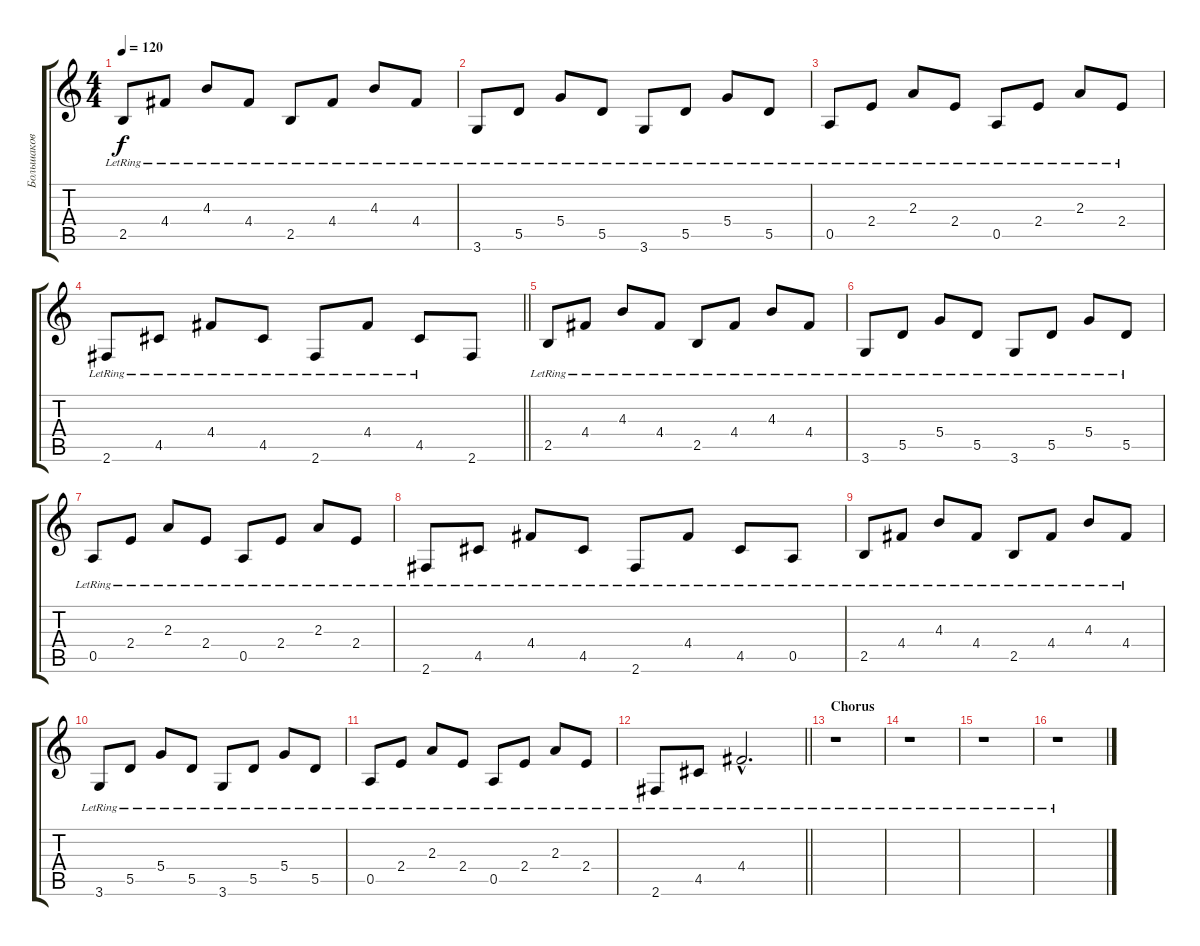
\track ("Большаков Михаил  ( Электро гитара )" "Большаков ") {instrument electricguitarjazz}
\staff {score tabs}
\tuning (E4 B3 G3 D3 A2 E2) {hide}
\ts (4 4)
\tempo 120
\clef g2
\ks c
2.5{lr}.8{dy f} 4.4{lr}.8 4.3{lr}.8 4.4{lr}.8 2.5{lr}.8 4.4{lr}.8 4.3{lr}.8 4.4{lr}.8 |
3.6{lr}.8 5.5{lr}.8 5.4{lr}.8 5.5{lr}.8 3.6{lr}.8 5.5{lr}.8 5.4{lr}.8 5.5{lr}.8 |
0.5{lr}.8 2.4{lr}.8 2.3{lr}.8 2.4{lr}.8 0.5{lr}.8 2.4{lr}.8 2.3{lr}.8 2.4{lr}.8 |
\barLineRight lightlight
2.6{lr}.8 4.5{lr}.8 4.4{lr}.8 4.5{lr}.8 2.6{lr}.8 4.4{lr}.8 4.5{lr}.8 2.6.8 |
2.5{lr}.8 4.4{lr}.8 4.3{lr}.8 4.4{lr}.8 2.5{lr}.8 4.4{lr}.8 4.3{lr}.8 4.4{lr}.8 |
3.6{lr}.8 5.5{lr}.8 5.4{lr}.8 5.5{lr}.8 3.6{lr}.8 5.5{lr}.8 5.4{lr}.8 5.5{lr}.8 |
0.5{lr}.8 2.4{lr}.8 2.3{lr}.8 2.4{lr}.8 0.5{lr}.8 2.4{lr}.8 2.3{lr}.8 2.4{lr}.8 |
2.6{lr}.8 4.5{lr}.8 4.4{lr}.8 4.5{lr}.8 2.6{lr}.8 4.4{lr}.8 4.5{lr}.8 0.5{lr}.8 |
2.5{lr}.8 4.4{lr}.8 4.3{lr}.8 4.4{lr}.8 2.5{lr}.8 4.4{lr}.8 4.3{lr}.8 4.4{lr}.8 |
3.6{lr}.8 5.5{lr}.8 5.4{lr}.8 5.5{lr}.8 3.6{lr}.8 5.5{lr}.8 5.4{lr}.8 5.5{lr}.8 |
0.5{lr}.8 2.4{lr}.8 2.3{lr}.8 2.4{lr}.8 0.5{lr}.8 2.4{lr}.8 2.3{lr}.8 2.4{lr}.8 |
\barLineRight lightlight
2.6{lr}.8 4.5{lr}.8 4.4{hac lr}.2{d} |
\section ("" "Chorus")
r.1 |
r.1 |
r.1 |
r.1
